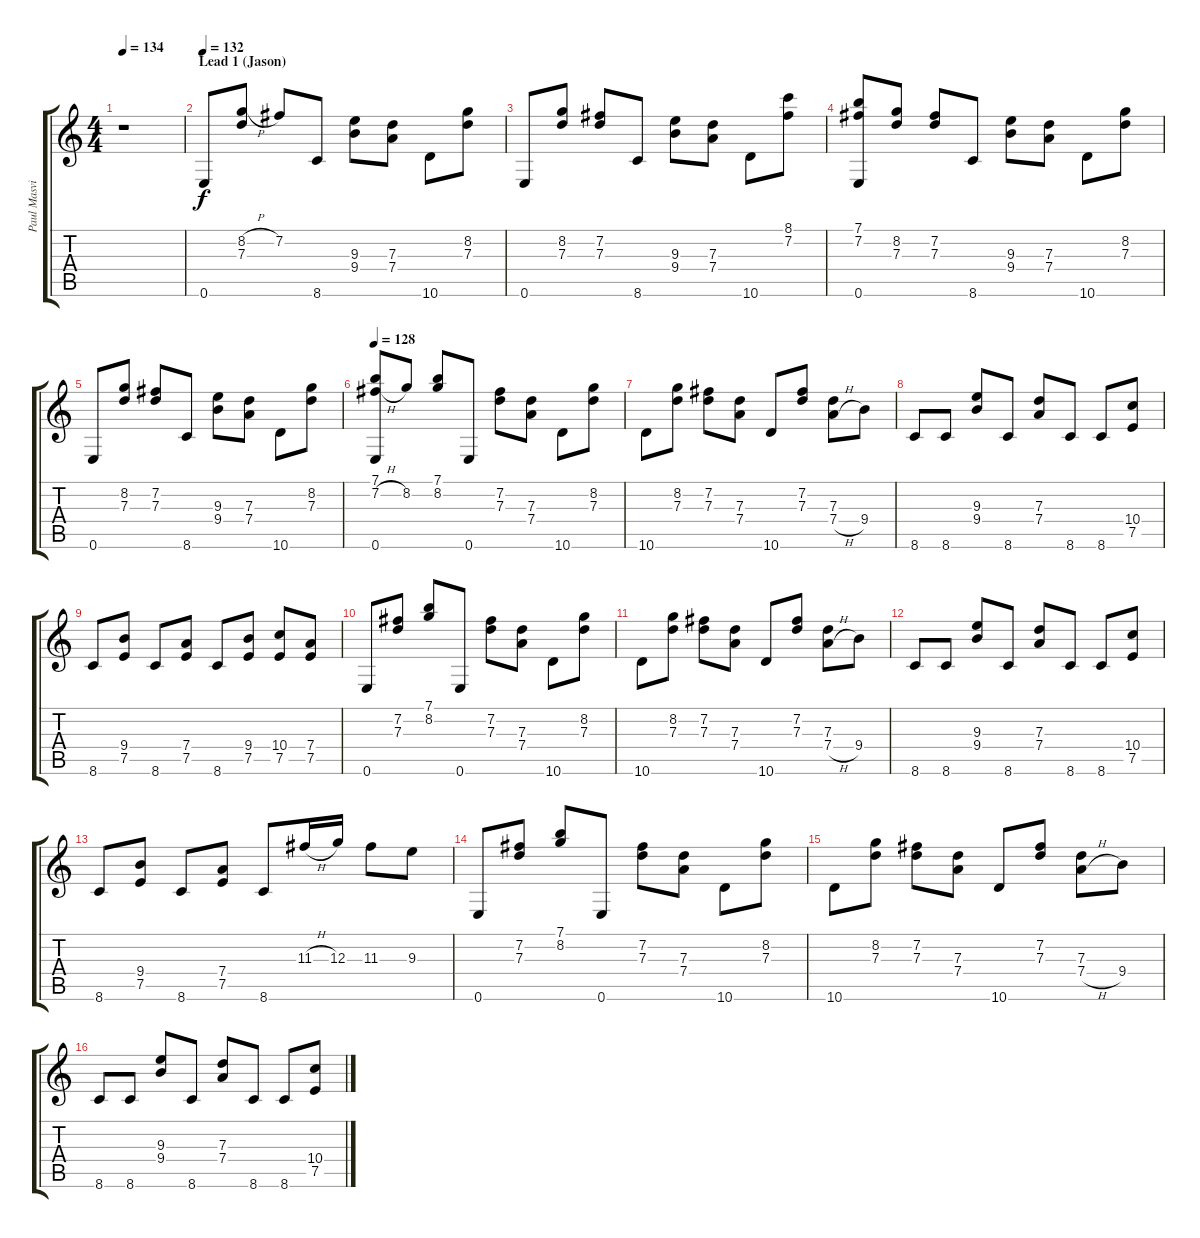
\track ("Paul Masvidal (clean tone)" "Paul Masvi") {instrument electricguitarclean}
\staff {score tabs}
\tuning (E4 B3 G3 D3 A2 E2) {hide}
\ts (4 4)
\tempo 134
\clef g2
\ks c
r.1{dy f} |
\section ("" "Lead 1 (Jason)")
\tempo 132
0.6.8 (8.2{h} 7.3).8 7.2.8 8.6.8 (9.3 9.4).8 (7.3 7.4).8 10.6.8 (8.2 7.3).8 |
0.6.8 (8.2 7.3).8 (7.2 7.3).8 8.6.8 (9.3 9.4).8 (7.3 7.4).8 10.6.8 (8.1 7.2).8 |
(7.1 7.2 0.6).8 (8.2 7.3).8 (7.2 7.3).8 8.6.8 (9.3 9.4).8 (7.3 7.4).8 10.6.8 (8.2 7.3).8 |
0.6.8 (8.2 7.3).8 (7.2 7.3).8 8.6.8 (9.3 9.4).8 (7.3 7.4).8 10.6.8 (8.2 7.3).8 |
\tempo 128
(7.1 7.2{h} 0.6).8 8.2.8 (7.1 8.2).8 0.6.8 (7.2 7.3).8 (7.3 7.4).8 10.6.8 (8.2 7.3).8 |
10.6.8 (8.2 7.3).8 (7.2 7.3).8 (7.3 7.4).8 10.6.8 (7.2 7.3).8 (7.3 7.4{h}).8 9.4.8 |
8.6.8 8.6.8 (9.3 9.4).8 8.6.8 (7.3 7.4).8 8.6.8 8.6.8 (10.4 7.5).8 |
8.6.8 (9.4 7.5).8 8.6.8 (7.4 7.5).8 8.6.8 (9.4 7.5).8 (10.4 7.5).8 (7.4 7.5).8 |
0.6.8 (7.2 7.3).8 (7.1 8.2).8 0.6.8 (7.2 7.3).8 (7.3 7.4).8 10.6.8 (8.2 7.3).8 |
10.6.8 (8.2 7.3).8 (7.2 7.3).8 (7.3 7.4).8 10.6.8 (7.2 7.3).8 (7.3 7.4{h}).8 9.4.8 |
8.6.8 8.6.8 (9.3 9.4).8 8.6.8 (7.3 7.4).8 8.6.8 8.6.8 (10.4 7.5).8 |
8.6.8 (9.4 7.5).8 8.6.8 (7.4 7.5).8 8.6.8 11.3{h}.16 12.3.16 11.3.8 9.3.8 |
0.6.8 (7.2 7.3).8 (7.1 8.2).8 0.6.8 (7.2 7.3).8 (7.3 7.4).8 10.6.8 (8.2 7.3).8 |
10.6.8 (8.2 7.3).8 (7.2 7.3).8 (7.3 7.4).8 10.6.8 (7.2 7.3).8 (7.3 7.4{h}).8 9.4.8 |
8.6.8 8.6.8 (9.3 9.4).8 8.6.8 (7.3 7.4).8 8.6.8 8.6.8 (10.4 7.5).8
